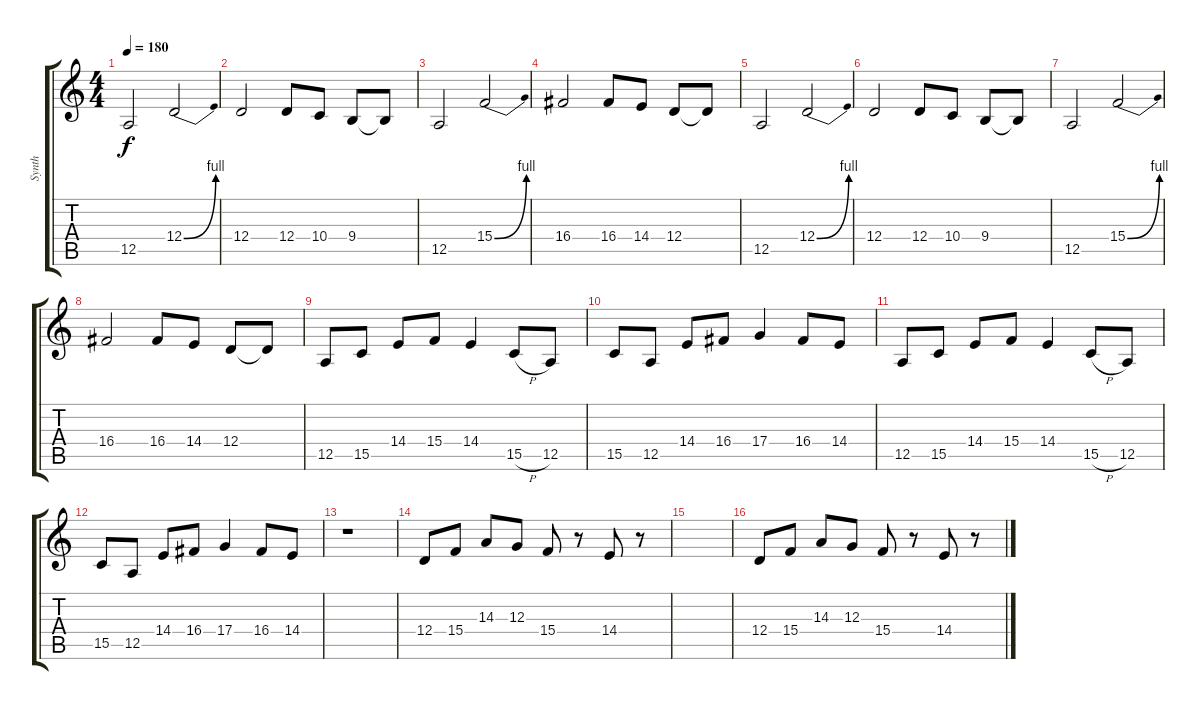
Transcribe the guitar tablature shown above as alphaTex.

\track ("Synth" "Synth") {instrument synthbrass2}
\staff {score tabs}
\tuning (E4 B3 G3 D3 A2 E2) {hide}
\ts (4 4)
\tempo 180
\clef g2
\ks c
12.5.2{dy f instrument pad1newage} 12.4{be (bend 0 0 60 4)}.2 |
12.4.2 12.4.8 10.4.8 9.4.8 9.4{t}.8 |
12.5.2 15.4{be (bend 0 0 60 4)}.2 |
16.4.2 16.4.8 14.4.8 12.4.8 12.4{t}.8 |
12.5.2 12.4{be (bend 0 0 60 4)}.2 |
12.4.2 12.4.8 10.4.8 9.4.8 9.4{t}.8 |
12.5.2 15.4{be (bend 0 0 60 4)}.2 |
16.4.2 16.4.8 14.4.8 12.4.8 12.4{t}.8 |
12.5.8{instrument dulcimer} 15.5.8 14.4.8 15.4.8 14.4.4 15.5{h}.8 12.5.8 |
15.5.8 12.5.8 14.4.8 16.4.8 17.4.4 16.4.8 14.4.8 |
12.5.8 15.5.8 14.4.8 15.4.8 14.4.4 15.5{h}.8 12.5.8 |
15.5.8 12.5.8 14.4.8 16.4.8 17.4.4 16.4.8 14.4.8 |
r.1 |
12.4.8{instrument dulcimer} 15.4.8 14.3.8 12.3.8 15.4.8 r.8 14.4.8 r.8 |
|
12.4.8{instrument dulcimer} 15.4.8 14.3.8 12.3.8 15.4.8 r.8 14.4.8 r.8
